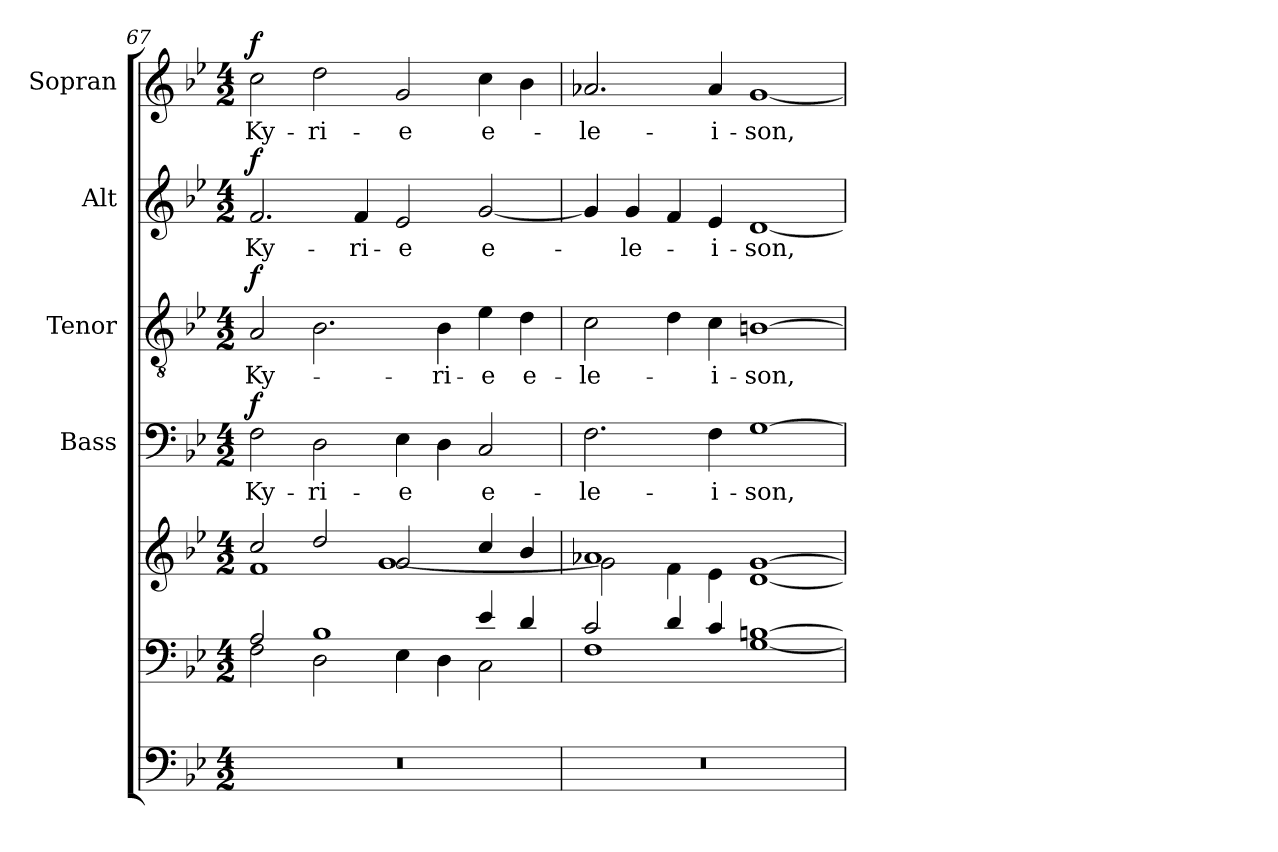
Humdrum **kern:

**kern	**kern	**kern	**kern	**text	**dynam	**kern	**text	**dynam	**kern	**text	**dynam	**kern	**text	**dynam
*part6	*part5	*part5	*part4	*part4	*part4	*part3	*part3	*part3	*part2	*part2	*part2	*part1	*part1	*part1
*staff7	*staff6	*staff5	*staff4	*staff4	*staff4	*staff3	*staff3	*staff3	*staff2	*staff2	*staff2	*staff1	*staff1	*staff1
*	*	*	*I"Bass	*	*	*I"Tenor	*	*	*I"Alt	*	*	*I"Sopran	*	*
*	*	*	*I'B.	*	*	*I'T.	*	*	*I'A.	*	*	*I'S.	*	*
!!LO:LB:g=z
*clefF4	*clefF4	*clefG2	*clefF4	*	*	*clefGv2	*	*	*clefG2	*	*	*clefG2	*	*
*k[b-e-]	*k[b-e-]	*k[b-e-]	*k[b-e-]	*	*	*k[b-e-]	*	*	*k[b-e-]	*	*	*k[b-e-]	*	*
*B-:	*B-:	*B-:	*B-:	*	*	*B-:	*	*	*B-:	*	*	*B-:	*	*
*M4/2	*M4/2	*M4/2	*M4/2	*	*	*M4/2	*	*	*M4/2	*	*	*M4/2	*	*
=67	=67	=67	=67	=67	=67	=67	=67	=67	=67	=67	=67	=67	=67	=67
*	*^	*^	*	*	*	*	*	*	*	*	*	*	*	*
!	!	!	!	!	!	!LO:LY:b	!LO:DY:a	!	!LO:LY:b	!LO:DY:a	!	!LO:LY:b	!LO:DY:a	!	!LO:LY:b	!LO:DY:a
0r	2A/	2F\	2cc/	1f	2F\	Ky-	f	2A/	Ky-	f	2.f/	Ky-	f	2cc\	Ky-	f
!	!	!	!	!	!	!LO:LY:b	!	!	!	!	!	!	!	!	!LO:LY:b	!
.	1B-	2D\	2dd/	.	2D\	-ri-	.	2.B-\	.	.	.	.	.	2dd\	-ri-	.
!	!	!	!	!	!	!	!	!	!	!	!	!LO:LY:b	!	!	!	!
.	.	.	.	.	.	.	.	.	.	.	4f/	-ri-	.	.	.	.
!	!	!	!	!	!	!LO:LY:b	!	!	!	!	!	!LO:LY:b	!	!	!LO:LY:b	!
.	.	4E-\	2g/	[<1g	4E-\	-e	.	.	.	.	2e-/	-e	.	2g/	-e	.
!	!	!	!	!	!	!	!	!	!LO:LY:b	!	!	!	!	!	!	!
.	.	4D\	.	.	4D\	.	.	4B-\	-ri-	.	.	.	.	.	.	.
!	!	!	!	!	!	!LO:LY:b	!	!	!LO:LY:b	!	!	!LO:LY:b	!	!	!LO:LY:b	!
.	4e-/	2C\	4cc/	.	2C/	e-	.	4e-\	-e	.	[2g/	e-	.	4cc\	e-	.
!	!	!	!	!	!	!	!	!	!LO:LY:b	!	!	!	!	!	!	!
.	4d/	.	4b-/	.	.	.	.	4d\	e-	.	.	.	.	4b-\	.	.
=68	=68	=68	=68	=68	=68	=68	=68	=68	=68	=68	=68	=68	=68	=68	=68	=68
!	!	!	!	!	!	!LO:LY:b	!	!	!LO:LY:b	!	!	!	!	!	!LO:LY:b	!
0r	2c/	1F	1a-X	2g\]	2.F\	-le-	.	2c\	-le-	.	4g/]	.	.	2.a-X/	-le-	.
!	!	!	!	!	!	!	!	!	!	!	!	!LO:LY:b	!	!	!	!
.	.	.	.	.	.	.	.	.	.	.	4g/	-le-	.	.	.	.
.	4d/	.	.	4f\	.	.	.	4d\	.	.	4f/	.	.	.	.	.
!	!	!	!	!	!	!LO:LY:b	!	!	!LO:LY:b	!	!	!LO:LY:b	!	!	!LO:LY:b	!
.	4c/	.	.	4e-\	4F\	-i-	.	4c\	-i-	.	4e-/	-i-	.	4a-/	-i-	.
!	!	!	!	!	!	!LO:LY:b	!	!	!LO:LY:b	!	!	!LO:LY:b	!	!	!LO:LY:b	!
.	[>1Bn	[<1G	[>1g	[<1d	[1G	-son,	.	[1Bn	-son,	.	[1d	-son,	.	[1g	-son,	.
*	*v	*v	*	*	*	*	*	*	*	*	*	*	*	*	*	*
*	*	*v	*v	*	*	*	*	*	*	*	*	*	*	*	*
=	=	=	=	=	=	=	=	=	=	=	=	=	=	=
*-	*-	*-	*-	*-	*-	*-	*-	*-	*-	*-	*-	*-	*-	*-
